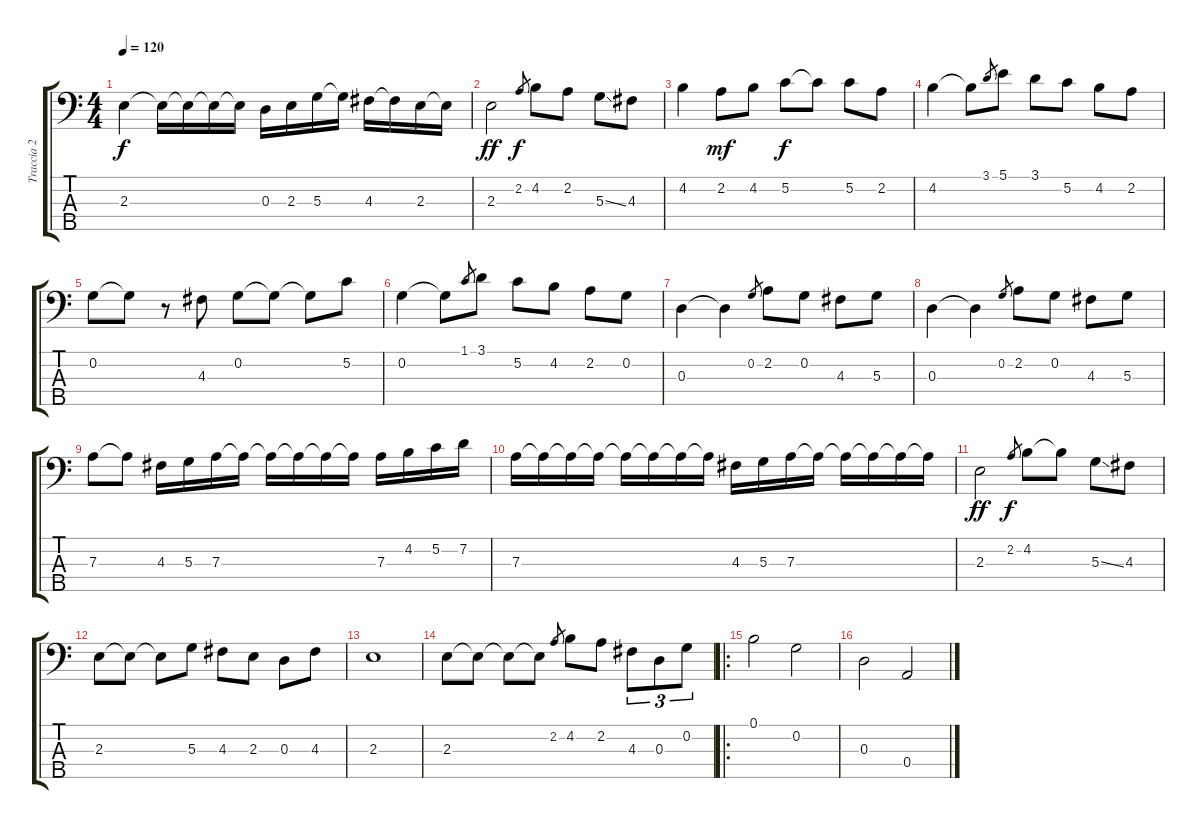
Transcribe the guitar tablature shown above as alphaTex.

\track ("Traccia 2" "Traccia 2") {instrument electricbassfinger}
\staff {score tabs}
\tuning (B2 G2 D2 A1 E1) {hide}
\ts (4 4)
\tempo 120
\clef f4
\ks c
2.3.4{dy f} 2.3{t}.16 2.3{t}.16 2.3{t}.16 2.3{t}.16 0.3.16 2.3.16 5.3.16 5.3{t}.16 4.3.16 4.3{t}.16 2.3.16 2.3{t}.16 |
2.3.2{dy ff} 2.2.8{gr dy f} 4.2.8 2.2.8 5.3{ss}.8 4.3.8 |
4.2.4 2.2.8{dy mf} 4.2.8 5.2.8{dy f} 5.2{t}.8 5.2.8 2.2.8 |
4.2.4 4.2{t}.8 3.1.8{gr} 5.1.8 3.1.8 5.2.8 4.2.8 2.2.8 |
0.2.8 0.2{t}.8 r.8 4.3.8 0.2.8 0.2{t}.8 0.2{t}.8 5.2.8 |
0.2.4 0.2{t}.8 1.1.8{gr} 3.1.8 5.2.8 4.2.8 2.2.8 0.2.8 |
0.3.4 0.3{t}.4 0.2.8{gr} 2.2.8 0.2.8 4.3.8 5.3.8 |
0.3.4 0.3{t}.4 0.2.8{gr} 2.2.8 0.2.8 4.3.8 5.3.8 |
7.3.8 7.3{t}.8 4.3.16 5.3.16 7.3.16 7.3{t}.16 7.3{t}.16 7.3{t}.16 7.3{t}.16 7.3{t}.16 7.3.16 4.2.16 5.2.16 7.2.16 |
7.3.16 7.3{t}.16 7.3{t}.16 7.3{t}.16 7.3{t}.16 7.3{t}.16 7.3{t}.16 7.3{t}.16 4.3.16 5.3.16 7.3.16 7.3{t}.16 7.3{t}.16 7.3{t}.16 7.3{t}.16 7.3{t}.16 |
2.3.2{dy ff} 2.2.8{gr dy f} 4.2.8 4.2{t}.8 5.3{ss}.8 4.3.8 |
2.3.8 2.3{t}.8 2.3{t}.8 5.3.8 4.3.8 2.3.8 0.3.8 4.3.8 |
2.3.1 |
2.3.8 2.3{t}.8 2.3{t}.8 2.3{t}.8 2.2.8{gr} 4.2.8 2.2.8 4.3.8{tu (3 2)} 0.3.8{tu (3 2)} 0.2.8{tu (3 2)} |
\ro
0.1.2 0.2.2 |
0.3.2 0.4.2
